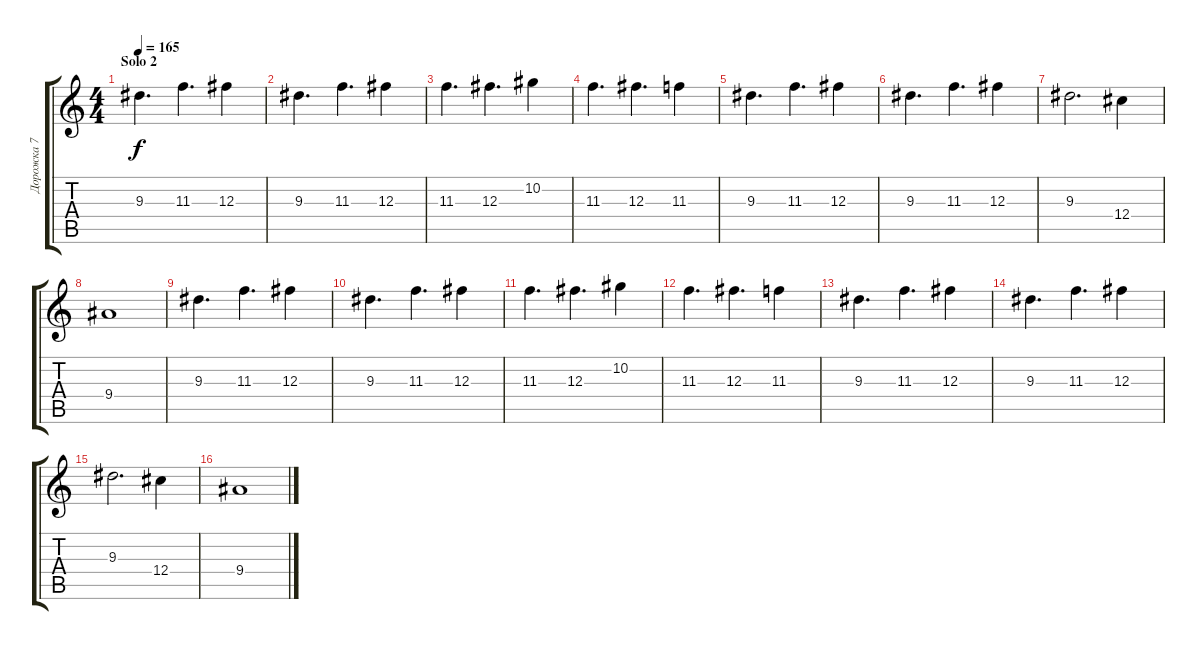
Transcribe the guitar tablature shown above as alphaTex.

\track ("Дорожка 7" "Дорожка 7") {instrument distortionguitar}
\staff {score tabs}
\tuning (Eb4 Bb3 Gb3 Db3 Ab2 Eb2) {hide}
\ts (4 4)
\section ("" "Solo 2")
\tempo 165
\clef g2
\ks c
9.3.4{d dy f} 11.3.4{d} 12.3.4 |
9.3.4{d} 11.3.4{d} 12.3.4 |
11.3.4{d} 12.3.4{d} 10.2.4 |
11.3.4{d} 12.3.4{d} 11.3.4 |
9.3.4{d} 11.3.4{d} 12.3.4 |
9.3.4{d} 11.3.4{d} 12.3.4 |
9.3.2{d} 12.4.4 |
9.4.1 |
9.3.4{d} 11.3.4{d} 12.3.4 |
9.3.4{d} 11.3.4{d} 12.3.4 |
11.3.4{d} 12.3.4{d} 10.2.4 |
11.3.4{d} 12.3.4{d} 11.3.4 |
9.3.4{d} 11.3.4{d} 12.3.4 |
9.3.4{d} 11.3.4{d} 12.3.4 |
9.3.2{d} 12.4.4 |
9.4.1
